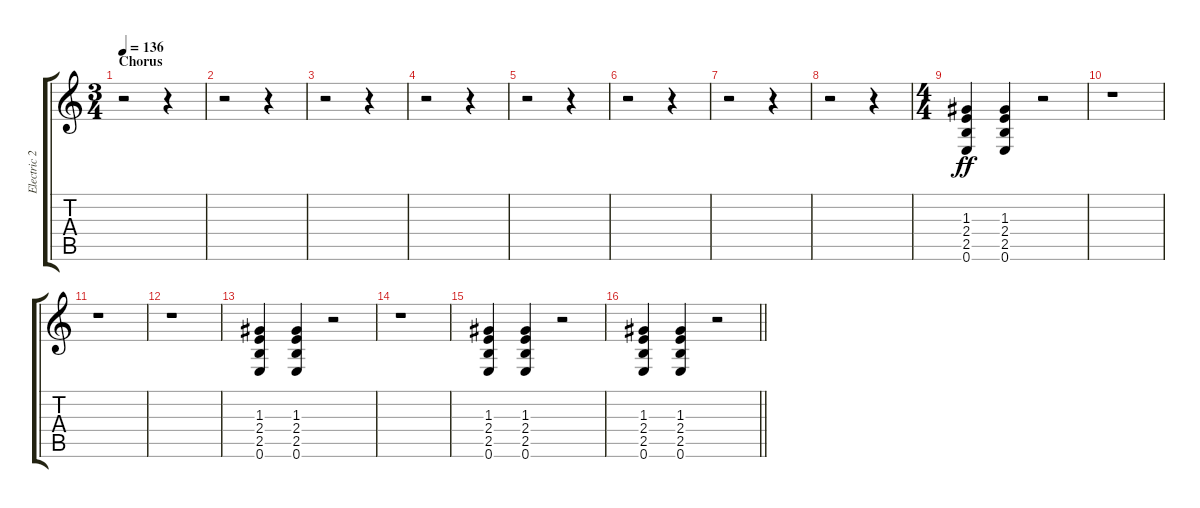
\track ("Electric 2" "Electric 2") {instrument distortionguitar}
\staff {score tabs}
\tuning (E4 B3 G3 D3 A2 E2) {hide}
\ts (3 4)
\section ("" "Chorus")
\tempo 136
\clef g2
\ks c
r.2{dy ff} r.4 |
r.2 r.4 |
r.2 r.4 |
r.2 r.4 |
r.2 r.4 |
r.2 r.4 |
r.2 r.4 |
r.2 r.4 |
\ts (4 4)
(1.3 2.4 2.5 0.6).4 (1.3 2.4 2.5 0.6).4 r.2 |
r.1 |
r.1 |
r.1 |
(1.3 2.4 2.5 0.6).4 (1.3 2.4 2.5 0.6).4 r.2 |
r.1 |
(1.3 2.4 2.5 0.6).4 (1.3 2.4 2.5 0.6).4 r.2 |
\barLineRight lightlight
(1.3 2.4 2.5 0.6).4 (1.3 2.4 2.5 0.6).4 r.2
